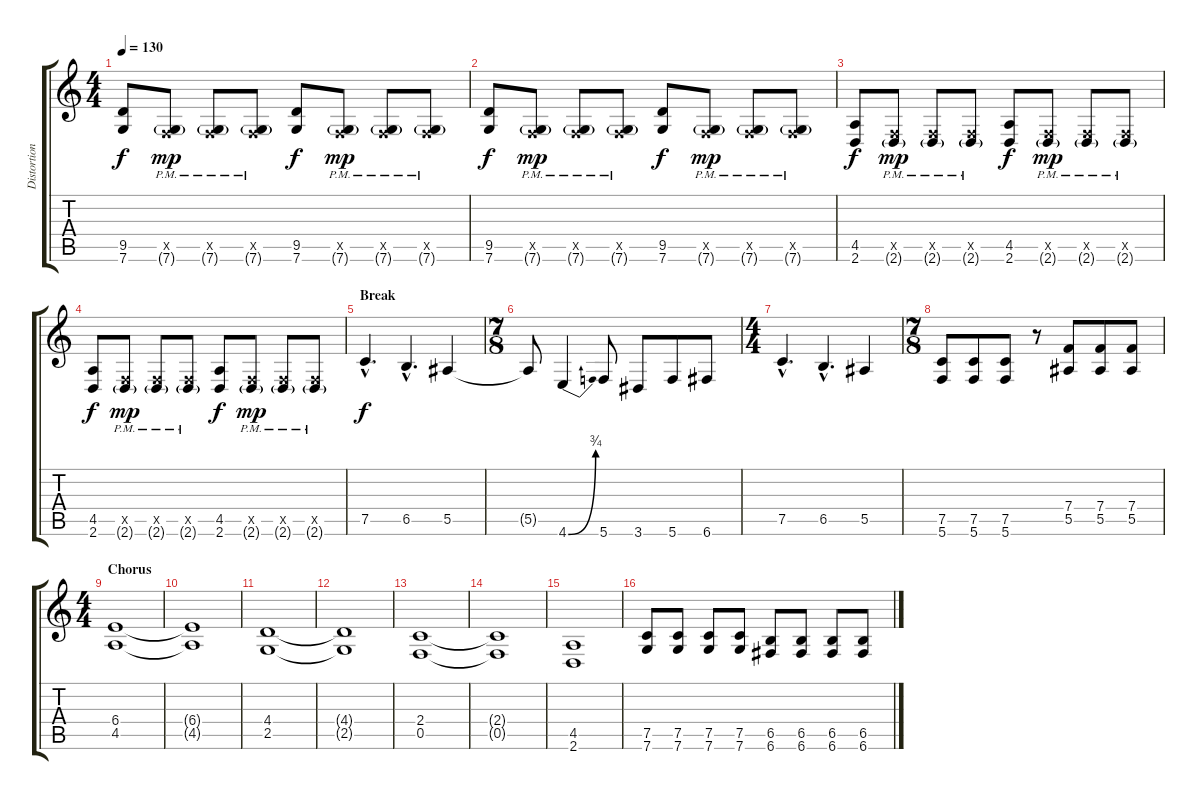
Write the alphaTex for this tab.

\track ("Distortion Guitar" "Distortion") {instrument distortionguitar}
\staff {score tabs}
\tuning (C4 G3 Eb3 Bb2 F2 C2) {hide}
\ts (4 4)
\tempo 130
\clef g2
\ks c
(9.5 7.6).8{dy f} (0.5{x} 7.6{g pm}).8{dy mp} (0.5{x} 7.6{g pm}).8 (0.5{x} 7.6{g pm}).8 (9.5 7.6).8{dy f} (0.5{x} 7.6{g pm}).8{dy mp} (0.5{x} 7.6{g pm}).8 (0.5{x} 7.6{g pm}).8 |
(9.5 7.6).8{dy f} (0.5{x} 7.6{g pm}).8{dy mp} (0.5{x} 7.6{g pm}).8 (0.5{x} 7.6{g pm}).8 (9.5 7.6).8{dy f} (0.5{x} 7.6{g pm}).8{dy mp} (0.5{x} 7.6{g pm}).8 (0.5{x} 7.6{g pm}).8 |
(4.5 2.6).8{dy f} (0.5{x} 2.6{g pm}).8{dy mp} (0.5{x} 2.6{g pm}).8 (0.5{x} 2.6{g pm}).8 (4.5 2.6).8{dy f} (0.5{x} 2.6{g pm}).8{dy mp} (0.5{x} 2.6{g pm}).8 (0.5{x} 2.6{g pm}).8 |
(4.5 2.6).8{dy f} (0.5{x} 2.6{g pm}).8{dy mp} (0.5{x} 2.6{g pm}).8 (0.5{x} 2.6{g pm}).8 (4.5 2.6).8{dy f} (0.5{x} 2.6{g pm}).8{dy mp} (0.5{x} 2.6{g pm}).8 (0.5{x} 2.6{g pm}).8 |
\section ("" "Break")
7.5{hac}.4{d dy f} 6.5{hac}.4{d} 5.5.4 |
\ts (7 8)
5.5{t}.8 4.6{be (bend 0 0 60 3)}.4 5.6.8 3.6.8 5.6.8 6.6.8 |
\ts (4 4)
7.5{hac}.4{d} 6.5{hac}.4{d} 5.5.4 |
\ts (7 8)
(7.5 5.6).8 (7.5 5.6).8 (7.5 5.6).8 r.8 (7.4 5.5).8 (7.4 5.5).8 (7.4 5.5).8 |
\ts (4 4)
\section ("" "Chorus")
(6.4 4.5).1 |
(6.4{t} 4.5{t}).1 |
(4.4 2.5).1 |
(4.4{t} 2.5{t}).1 |
(2.4 0.5).1 |
(2.4{t} 0.5{t}).1 |
(4.5 2.6).1 |
(7.5 7.6).8 (7.5 7.6).8 (7.5 7.6).8 (7.5 7.6).8 (6.5 6.6).8 (6.5 6.6).8 (6.5 6.6).8 (6.5 6.6).8
